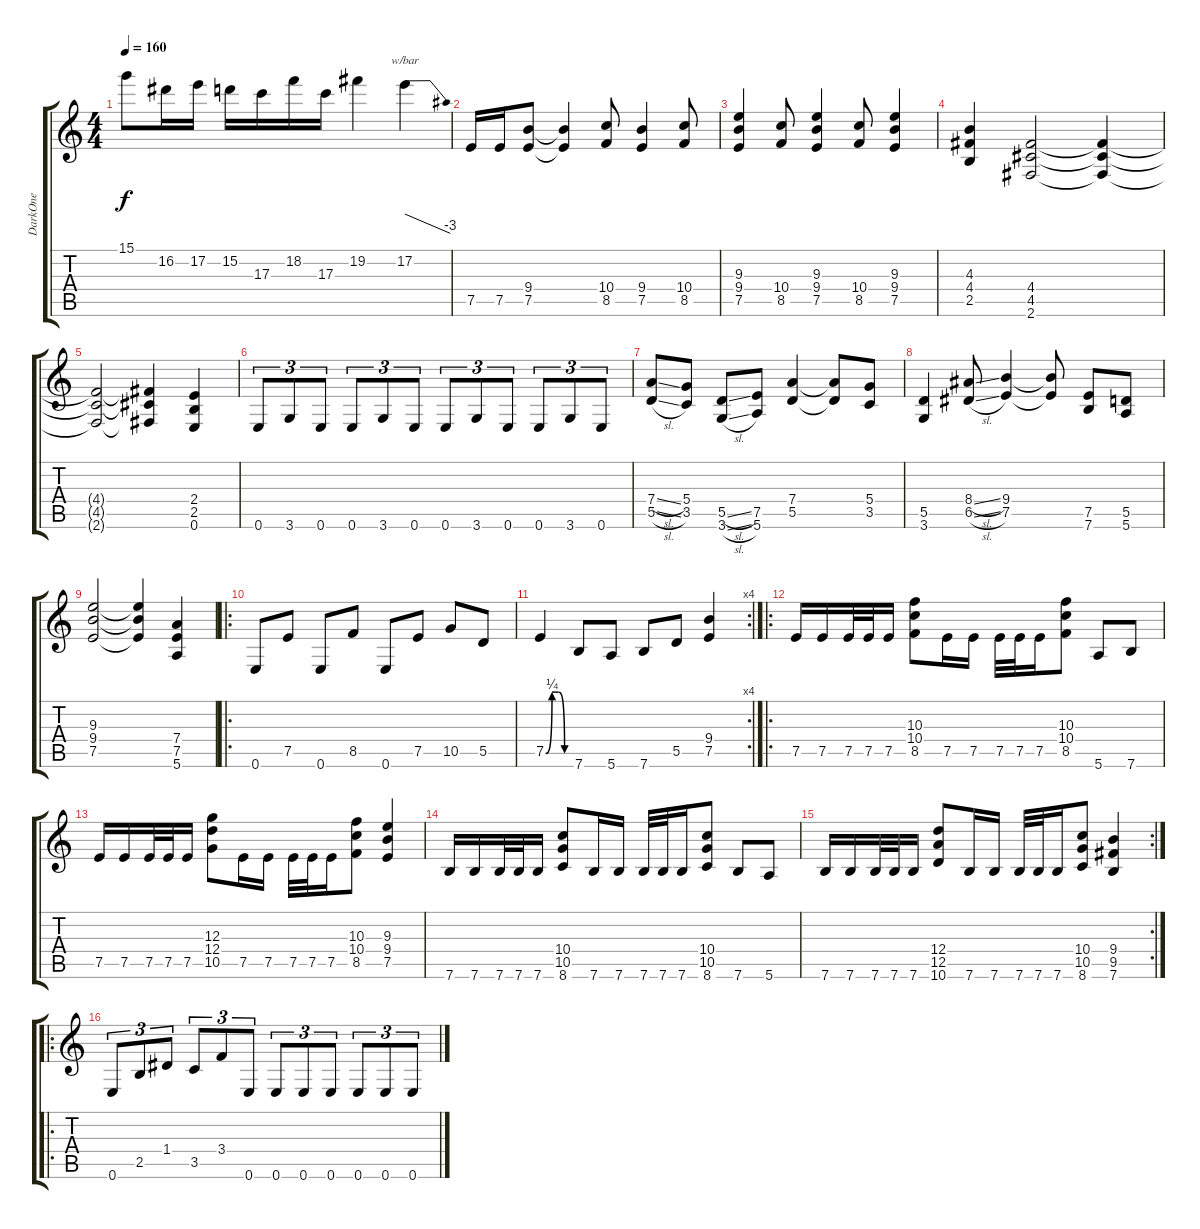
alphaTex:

\track ("DarkOne" "DarkOne") {instrument distortionguitar}
\staff {score tabs}
\tuning (E4 B3 G3 D3 A2 E2) {hide}
\ts (4 4)
\tempo 160
\clef g2
\ks c
15.1.8{dy f} 16.2.16 17.2.16 15.2.16 17.3.16 18.2.16 17.3.16 19.2.4 17.2.4{tbe (dive default 0 0 60 -12)} |
7.5.16 7.5.16 (9.4 7.5).8 (9.4{t} 7.5{t}).4 (10.4 8.5).8 (9.4 7.5).4 (10.4 8.5).8 |
(9.3 9.4 7.5).4 (10.4 8.5).8 (9.3 9.4 7.5).4 (10.4 8.5).8 (9.3 9.4 7.5).4 |
(4.3 4.4 2.5).4 (4.4 4.5 2.6).2 (4.4{t} 4.5{t} 2.6{t}).4 |
(4.4{t} 4.5{t} 2.6{t}).2 (4.4{t} 4.5{t} 2.6{t}).4 (2.4 2.5 0.6).4 |
0.6.8{tu (3 2)} 3.6.8{tu (3 2)} 0.6.8{tu (3 2)} 0.6.8{tu (3 2)} 3.6.8{tu (3 2)} 0.6.8{tu (3 2)} 0.6.8{tu (3 2)} 3.6.8{tu (3 2)} 0.6.8{tu (3 2)} 0.6.8{tu (3 2)} 3.6.8{tu (3 2)} 0.6.8{tu (3 2)} |
(7.4{sl} 5.5{sl}).8 (5.4 3.5).8 (5.5{sl} 3.6{sl}).8 (7.5 5.6).8 (7.4 5.5).4 (7.4{t} 5.5{t}).8 (5.4 3.5).8 |
(5.5 3.6).4 (8.4{sl} 6.5{sl}).8 (9.4 7.5).4 (9.4{t} 7.5{t}).8 (7.5 7.6).8 (5.5 5.6).8 |
(9.3 9.4 7.5).2 (9.3{t} 9.4{t} 7.5{t}).4 (7.4 7.5 5.6).4 |
\ro
0.6.8 7.5.8 0.6.8 8.5.8 0.6.8 7.5.8 10.5.8 5.5.8 |
\rc 4
7.5{be (custom 0 0 15 1 30 1 45 0 60 0)}.4 7.6.8 5.6.8 7.6.8 5.5.8 (9.4 7.5).4 |
\ro
7.5.16 7.5.16 7.5.32 7.5.32 7.5.16 (10.3 10.4 8.5).8 7.5.16 7.5.16 7.5.32 7.5.32 7.5.16 (10.3 10.4 8.5).8 5.6.8 7.6.8 |
7.5.16 7.5.16 7.5.32 7.5.32 7.5.16 (12.3 12.4 10.5).8 7.5.16 7.5.16 7.5.32 7.5.32 7.5.16 (10.3 10.4 8.5).8 (9.3 9.4 7.5).4 |
7.6.16 7.6.16 7.6.32 7.6.32 7.6.16 (10.4 10.5 8.6).8 7.6.16 7.6.16 7.6.32 7.6.32 7.6.16 (10.4 10.5 8.6).8 7.6.8 5.6.8 |
\rc 2
7.6.16 7.6.16 7.6.32 7.6.32 7.6.16 (12.4 12.5 10.6).8 7.6.16 7.6.16 7.6.32 7.6.32 7.6.16 (10.4 10.5 8.6).8 (9.4 9.5 7.6).4 |
\ro
0.6.8{tu (3 2)} 2.5.8{tu (3 2)} 1.4.8{tu (3 2)} 3.5.8{tu (3 2)} 3.4.8{tu (3 2)} 0.6.8{tu (3 2)} 0.6.8{tu (3 2)} 0.6.8{tu (3 2)} 0.6.8{tu (3 2)} 0.6.8{tu (3 2)} 0.6.8{tu (3 2)} 0.6.8{tu (3 2)}
